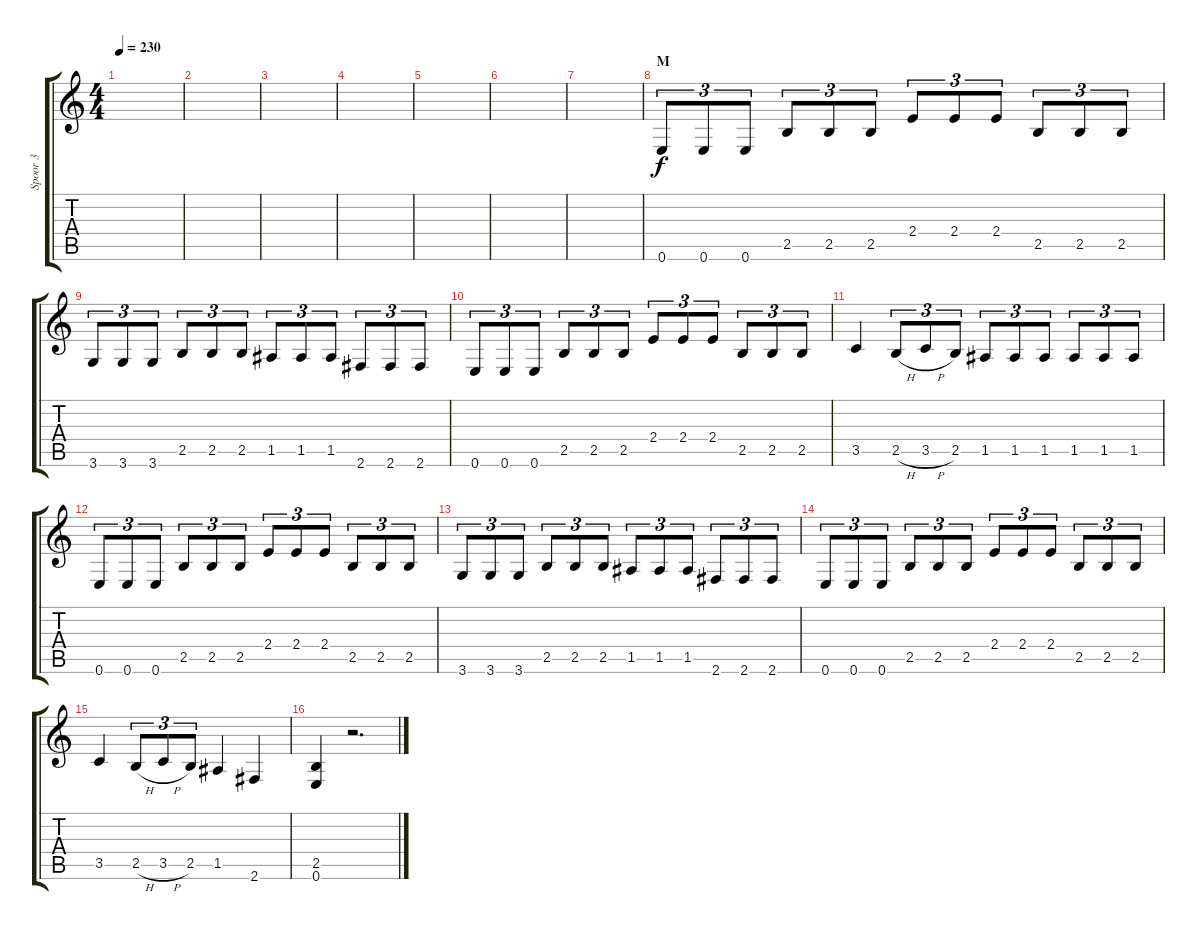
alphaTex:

\track ("Spoor 3" "Spoor 3") {instrument overdrivenguitar}
\staff {score tabs}
\tuning (E4 B3 G3 D3 A2 E2) {hide}
\ts (4 4)
\tempo 230
\clef g2
\ks c
|
|
|
|
|
|
|
\section ("" "M")
0.6.8{tu (3 2) volume 11} 0.6.8{tu (3 2)} 0.6.8{tu (3 2)} 2.5.8{tu (3 2)} 2.5.8{tu (3 2)} 2.5.8{tu (3 2)} 2.4.8{tu (3 2)} 2.4.8{tu (3 2)} 2.4.8{tu (3 2)} 2.5.8{tu (3 2)} 2.5.8{tu (3 2)} 2.5.8{tu (3 2)} |
3.6.8{tu (3 2)} 3.6.8{tu (3 2)} 3.6.8{tu (3 2)} 2.5.8{tu (3 2)} 2.5.8{tu (3 2)} 2.5.8{tu (3 2)} 1.5.8{tu (3 2)} 1.5.8{tu (3 2)} 1.5.8{tu (3 2)} 2.6.8{tu (3 2)} 2.6.8{tu (3 2)} 2.6.8{tu (3 2)} |
0.6.8{tu (3 2)} 0.6.8{tu (3 2)} 0.6.8{tu (3 2)} 2.5.8{tu (3 2)} 2.5.8{tu (3 2)} 2.5.8{tu (3 2)} 2.4.8{tu (3 2)} 2.4.8{tu (3 2)} 2.4.8{tu (3 2)} 2.5.8{tu (3 2)} 2.5.8{tu (3 2)} 2.5.8{tu (3 2)} |
3.5.4 2.5{h}.8{tu (3 2)} 3.5{h}.8{tu (3 2)} 2.5.8{tu (3 2)} 1.5.8{tu (3 2)} 1.5.8{tu (3 2)} 1.5.8{tu (3 2)} 1.5.8{tu (3 2)} 1.5.8{tu (3 2)} 1.5.8{tu (3 2)} |
0.6.8{tu (3 2)} 0.6.8{tu (3 2)} 0.6.8{tu (3 2)} 2.5.8{tu (3 2)} 2.5.8{tu (3 2)} 2.5.8{tu (3 2)} 2.4.8{tu (3 2)} 2.4.8{tu (3 2)} 2.4.8{tu (3 2)} 2.5.8{tu (3 2)} 2.5.8{tu (3 2)} 2.5.8{tu (3 2)} |
3.6.8{tu (3 2)} 3.6.8{tu (3 2)} 3.6.8{tu (3 2)} 2.5.8{tu (3 2)} 2.5.8{tu (3 2)} 2.5.8{tu (3 2)} 1.5.8{tu (3 2)} 1.5.8{tu (3 2)} 1.5.8{tu (3 2)} 2.6.8{tu (3 2)} 2.6.8{tu (3 2)} 2.6.8{tu (3 2)} |
0.6.8{tu (3 2)} 0.6.8{tu (3 2)} 0.6.8{tu (3 2)} 2.5.8{tu (3 2)} 2.5.8{tu (3 2)} 2.5.8{tu (3 2)} 2.4.8{tu (3 2)} 2.4.8{tu (3 2)} 2.4.8{tu (3 2)} 2.5.8{tu (3 2)} 2.5.8{tu (3 2)} 2.5.8{tu (3 2)} |
3.5.4 2.5{h}.8{tu (3 2)} 3.5{h}.8{tu (3 2)} 2.5.8{tu (3 2)} 1.5.4 2.6.4 |
(2.5 0.6).4 r.2{d}
